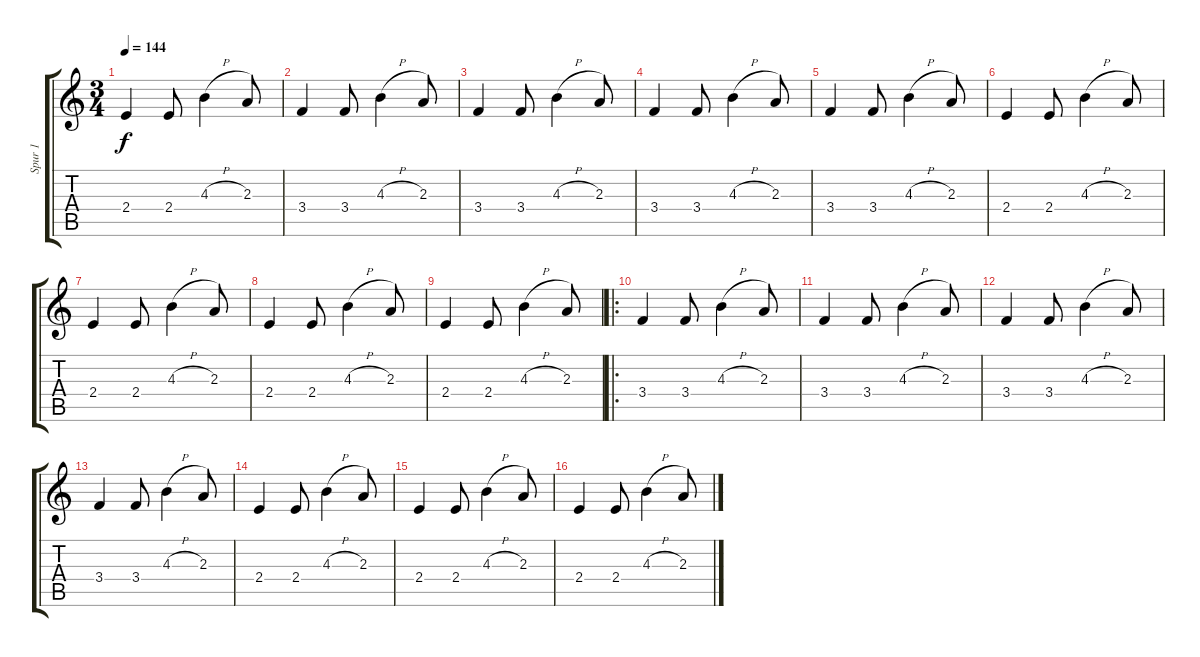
\track ("Spur 1" "Spur 1") {instrument electricguitarclean}
\staff {score tabs}
\tuning (E4 B3 G3 D3 A2 D2) {hide}
\ts (3 4)
\tempo 144
\clef g2
\ks c
2.4.4{dy f} 2.4.8 4.3{h}.4 2.3.8 |
3.4.4 3.4.8 4.3{h}.4 2.3.8 |
3.4.4 3.4.8 4.3{h}.4 2.3.8 |
3.4.4 3.4.8 4.3{h}.4 2.3.8 |
3.4.4 3.4.8 4.3{h}.4 2.3.8 |
2.4.4 2.4.8 4.3{h}.4 2.3.8 |
2.4.4 2.4.8 4.3{h}.4 2.3.8 |
2.4.4 2.4.8 4.3{h}.4 2.3.8 |
2.4.4 2.4.8 4.3{h}.4 2.3.8 |
\ro
3.4.4 3.4.8 4.3{h}.4 2.3.8 |
3.4.4 3.4.8 4.3{h}.4 2.3.8 |
3.4.4 3.4.8 4.3{h}.4 2.3.8 |
3.4.4 3.4.8 4.3{h}.4 2.3.8 |
2.4.4 2.4.8 4.3{h}.4 2.3.8 |
2.4.4 2.4.8 4.3{h}.4 2.3.8 |
2.4.4 2.4.8 4.3{h}.4 2.3.8
